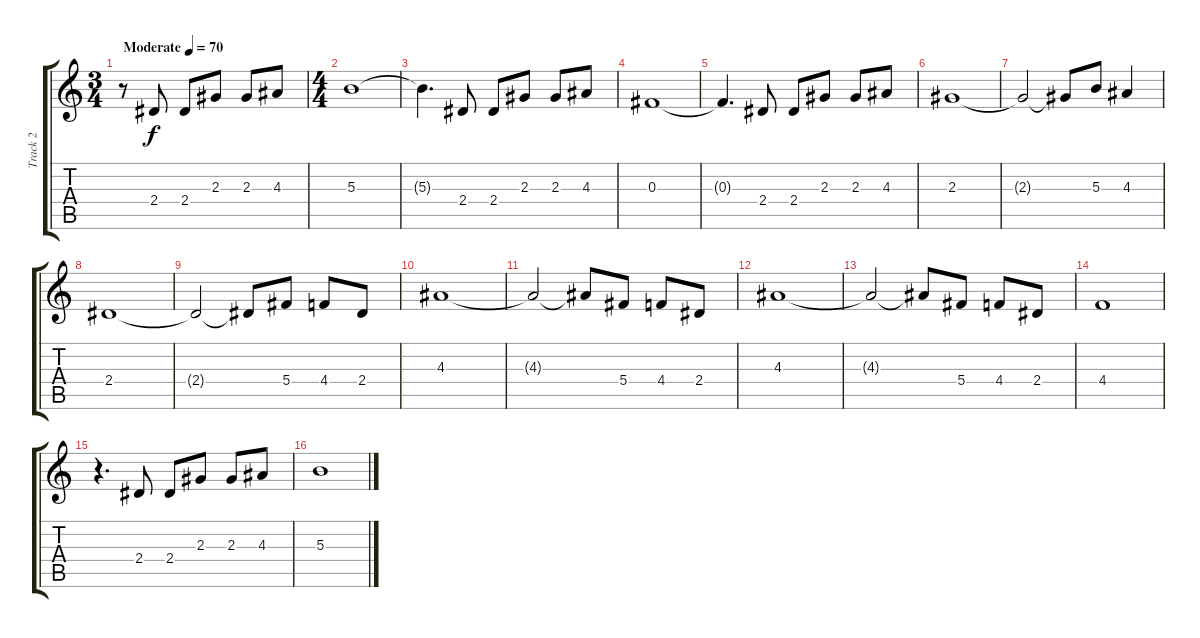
\track ("Track 2" "Track 2") {instrument distortionguitar}
\staff {score tabs}
\tuning (Eb4 Bb3 Gb3 Db3 Ab2 Eb2) {hide}
\ts (3 4)
\tempo (70 "Moderate")
\clef g2
\ks c
r.8{dy f instrument distortionguitar} 2.4.8 2.4.8 2.3.8 2.3.8 4.3.8 |
\ts (4 4)
5.3.1 |
5.3{t}.4{d} 2.4.8 2.4.8 2.3.8 2.3.8 4.3.8 |
0.3.1 |
0.3{t}.4{d} 2.4.8 2.4.8 2.3.8 2.3.8 4.3.8 |
2.3.1 |
2.3{t}.2 2.3{t}.8 5.3.8 4.3.4 |
2.4.1 |
2.4{t}.2 2.4{t}.8 5.4.8 4.4.8 2.4.8 |
4.3.1 |
4.3{t}.2 4.3{t}.8 5.4.8 4.4.8 2.4.8 |
4.3.1 |
4.3{t}.2 4.3{t}.8 5.4.8 4.4.8 2.4.8 |
4.4.1 |
r.4{d} 2.4.8 2.4.8 2.3.8 2.3.8 4.3.8 |
5.3.1
